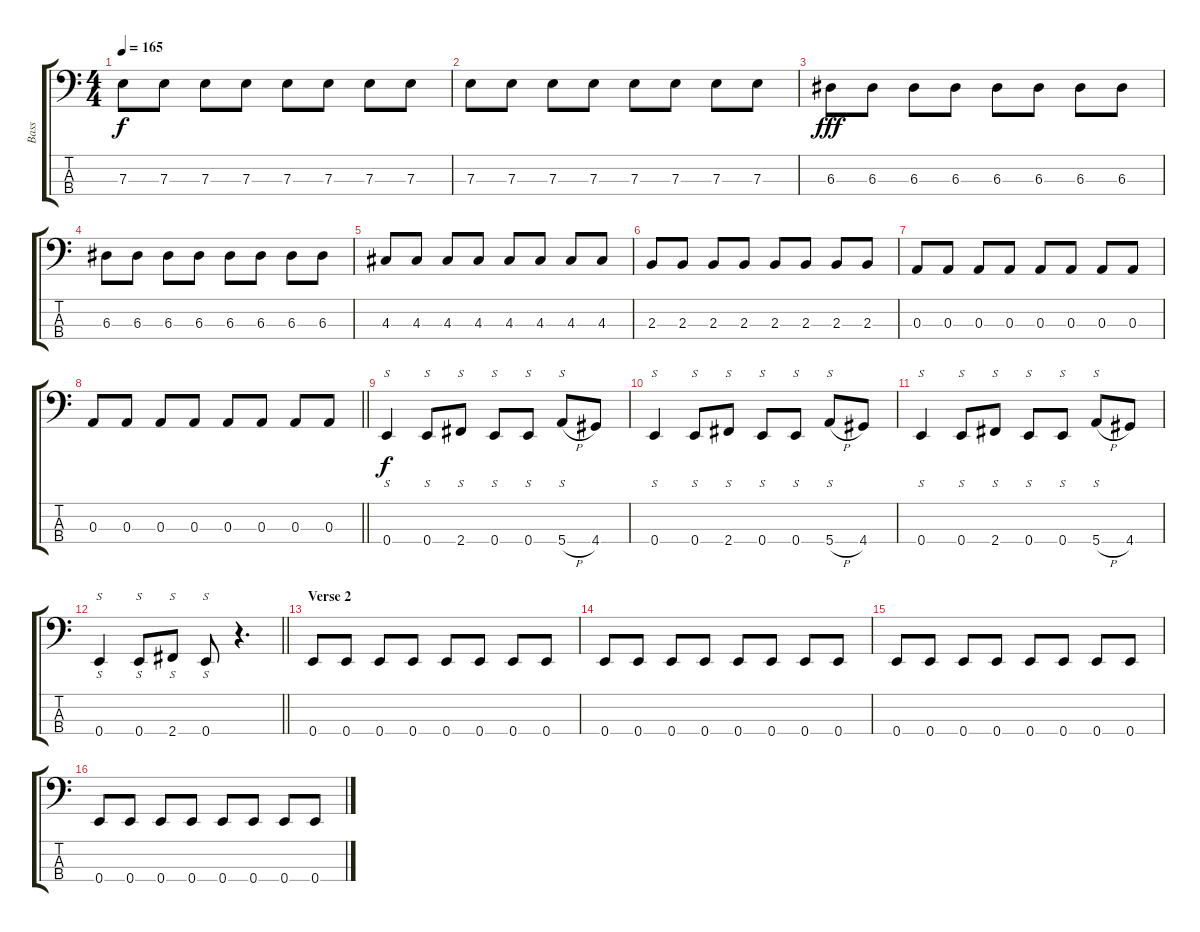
\track ("Bass" "Bass") {instrument slapbass1}
\staff {score tabs}
\tuning (G2 D2 A1 E1) {hide}
\ts (4 4)
\tempo 165
\clef f4
\ks c
7.3.8{dy f} 7.3.8 7.3.8 7.3.8 7.3.8 7.3.8 7.3.8 7.3.8 |
7.3.8 7.3.8 7.3.8 7.3.8 7.3.8 7.3.8 7.3.8 7.3.8 |
6.3.8{dy fff} 6.3.8 6.3.8 6.3.8 6.3.8 6.3.8 6.3.8 6.3.8 |
6.3.8 6.3.8 6.3.8 6.3.8 6.3.8 6.3.8 6.3.8 6.3.8 |
4.3.8 4.3.8 4.3.8 4.3.8 4.3.8 4.3.8 4.3.8 4.3.8 |
2.3.8 2.3.8 2.3.8 2.3.8 2.3.8 2.3.8 2.3.8 2.3.8 |
0.3.8 0.3.8 0.3.8 0.3.8 0.3.8 0.3.8 0.3.8 0.3.8 |
\barLineRight lightlight
0.3.8 0.3.8 0.3.8 0.3.8 0.3.8 0.3.8 0.3.8 0.3.8 |
0.4.4{s dy f instrument slapbass1} 0.4.8{s} 2.4.8{s} 0.4.8{s} 0.4.8{s} 5.4{h}.8{s} 4.4.8 |
0.4.4{s} 0.4.8{s} 2.4.8{s} 0.4.8{s} 0.4.8{s} 5.4{h}.8{s} 4.4.8 |
0.4.4{s instrument slapbass1} 0.4.8{s} 2.4.8{s} 0.4.8{s} 0.4.8{s} 5.4{h}.8{s} 4.4.8 |
\barLineRight lightlight
0.4.4{s} 0.4.8{s} 2.4.8{s} 0.4.8{s} r.4{d} |
\section ("" "Verse 2")
0.4.8 0.4.8 0.4.8 0.4.8 0.4.8 0.4.8 0.4.8 0.4.8 |
0.4.8 0.4.8 0.4.8 0.4.8 0.4.8 0.4.8 0.4.8 0.4.8 |
0.4.8 0.4.8 0.4.8 0.4.8 0.4.8 0.4.8 0.4.8 0.4.8 |
0.4.8 0.4.8 0.4.8 0.4.8 0.4.8 0.4.8 0.4.8 0.4.8
